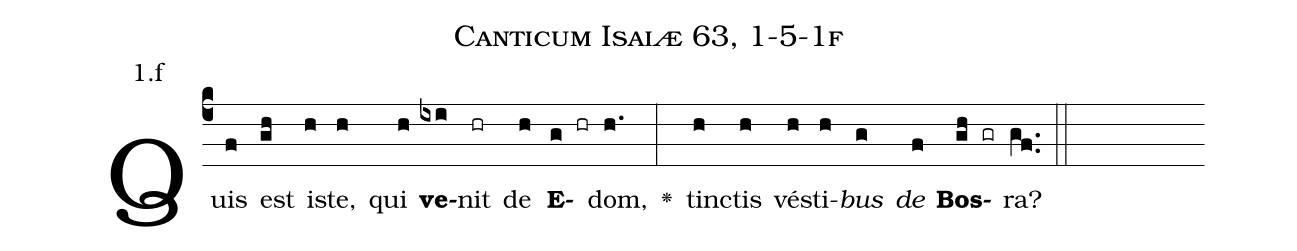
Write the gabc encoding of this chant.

name: Canticum Isaiæ 63, 1-5-1f;
annotation: 1.f;
%%
(c4)Quis(f) est(gh) i(h)ste,(h) qui(h) <b>ve</b>(ixi)nit(hr) de(h) <b>E</b>(g hr)dom,(h.) <v>\greheightstar</v>(:) tin(h)ctis(h) vé(h)sti(h)<i>bus</i>(g) <i>de</i>(f) <b>Bos</b>(gh gr)ra?(gf..) (::)


%E(h) u(h) o(g) u(f) a(gh) e.(gf..) (::)
